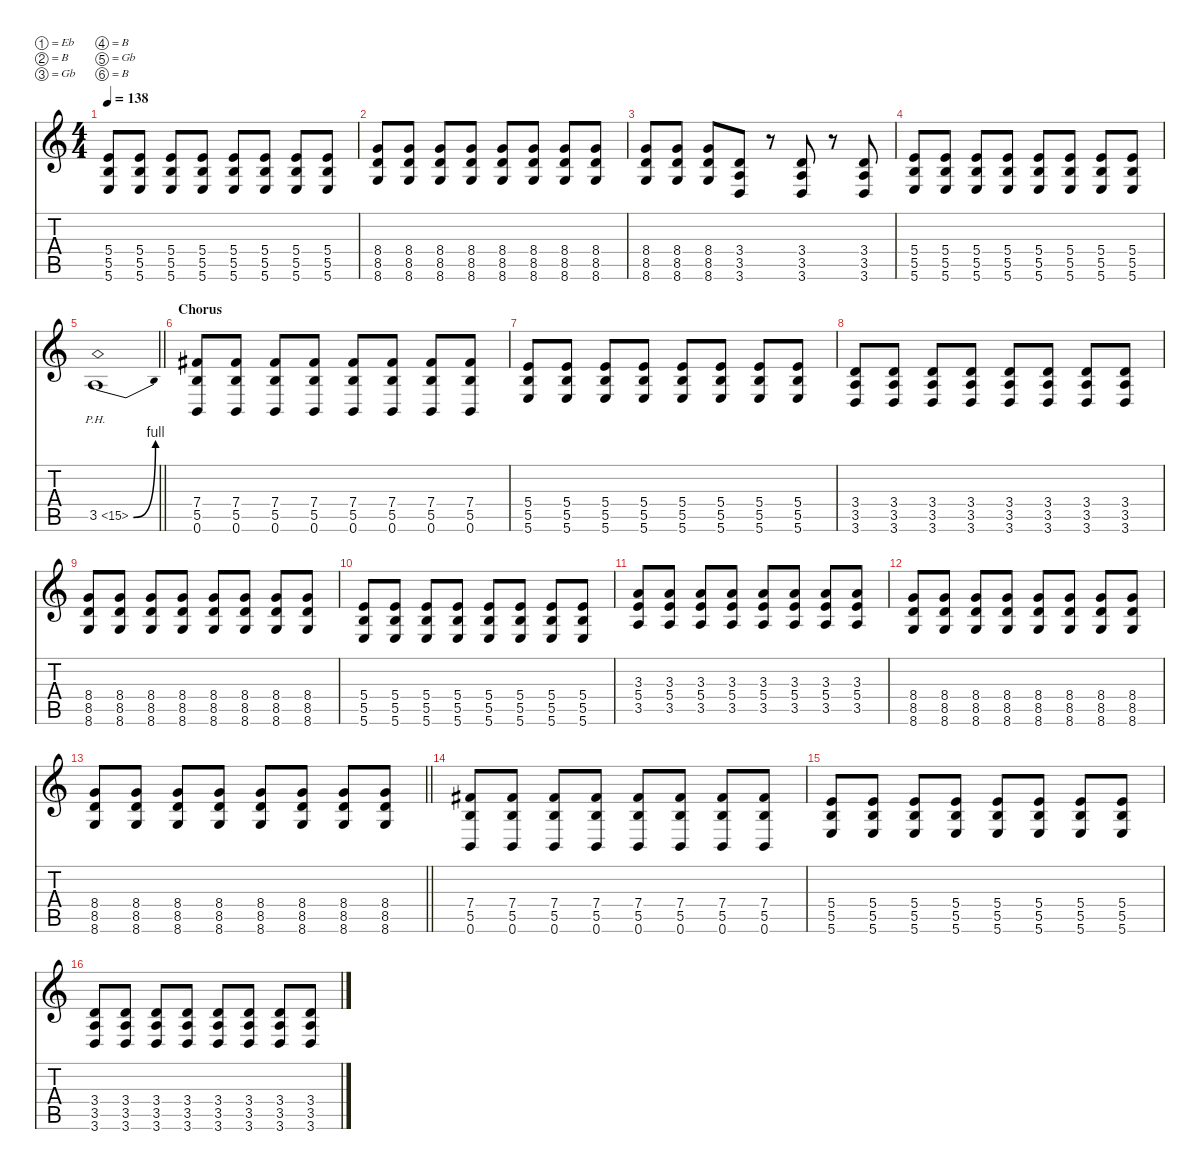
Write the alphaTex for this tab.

\defaultSystemsLayout 4
\hideDynamics
\bracketExtendMode nobrackets
\singleTrackTrackNamePolicy hidden
\multiTrackTrackNamePolicy hidden
\firstSystemTrackNameMode fullname
\firstSystemTrackNameOrientation horizontal
\otherSystemsTrackNameOrientation horizontal
\track ("Rhythm Guitar" "dist.guit.") {instrument distortionguitar}
\staff {score tabs}
\tuning (Eb4 B3 Gb3 B2 Gb2 B1)
\ts (4 4)
\tempo 138
\clef g2
\ks c
(5.4 5.5 5.6).8{dy f beam Up} (5.4 5.5 5.6).8{beam Up} (5.4 5.5 5.6).8{beam Up} (5.4 5.5 5.6).8{beam Up} (5.4 5.5 5.6).8{beam Up} (5.4 5.5 5.6).8{beam Up} (5.4 5.5 5.6).8{beam Up} (5.4 5.5 5.6).8{beam Up} |
(8.4 8.5 8.6).8{beam Up} (8.4 8.5 8.6).8{beam Up} (8.4 8.5 8.6).8{beam Up} (8.4 8.5 8.6).8{beam Up} (8.4 8.5 8.6).8{beam Up} (8.4 8.5 8.6).8{beam Up} (8.4 8.5 8.6).8{beam Up} (8.4 8.5 8.6).8{beam Up} |
(8.4 8.5 8.6).8{beam Up} (8.4 8.5 8.6).8{beam Up} (8.4 8.5 8.6).8{beam Up} (3.4 3.5 3.6).8{beam Up} r.8{beam Up} (3.4 3.5 3.6).8{beam Up} r.8{beam Up} (3.4 3.5 3.6).8{beam Up} |
(5.4 5.5 5.6).8{beam Up} (5.4 5.5 5.6).8{beam Up} (5.4 5.5 5.6).8{beam Up} (5.4 5.5 5.6).8{beam Up} (5.4 5.5 5.6).8{beam Up} (5.4 5.5 5.6).8{beam Up} (5.4 5.5 5.6).8{beam Up} (5.4 5.5 5.6).8{beam Up} |
\barLineRight lightlight
3.5{be (bend 0 0 45 4) ph 12}.1{beam Up} |
\section ("" "Chorus")
(7.4{acc #} 5.5 0.6).8{beam Up} (7.4{acc #} 5.5 0.6).8{beam Up} (7.4{acc #} 5.5 0.6).8{beam Up} (7.4{acc #} 5.5 0.6).8{beam Up} (7.4{acc #} 5.5 0.6).8{beam Up} (7.4{acc #} 5.5 0.6).8{beam Up} (7.4{acc #} 5.5 0.6).8{beam Up} (7.4{acc #} 5.5 0.6).8{beam Up} |
(5.4 5.5 5.6).8{beam Up} (5.4 5.5 5.6).8{beam Up} (5.4 5.5 5.6).8{beam Up} (5.4 5.5 5.6).8{beam Up} (5.4 5.5 5.6).8{beam Up} (5.4 5.5 5.6).8{beam Up} (5.4 5.5 5.6).8{beam Up} (5.4 5.5 5.6).8{beam Up} |
(3.4 3.5 3.6).8{beam Up} (3.4 3.5 3.6).8{beam Up} (3.4 3.5 3.6).8{beam Up} (3.4 3.5 3.6).8{beam Up} (3.4 3.5 3.6).8{beam Up} (3.4 3.5 3.6).8{beam Up} (3.4 3.5 3.6).8{beam Up} (3.4 3.5 3.6).8{beam Up} |
(8.4 8.5 8.6).8{beam Up} (8.4 8.5 8.6).8{beam Up} (8.4 8.5 8.6).8{beam Up} (8.4 8.5 8.6).8{beam Up} (8.4 8.5 8.6).8{beam Up} (8.4 8.5 8.6).8{beam Up} (8.4 8.5 8.6).8{beam Up} (8.4 8.5 8.6).8{beam Up} |
(5.4 5.5 5.6).8{beam Up} (5.4 5.5 5.6).8{beam Up} (5.4 5.5 5.6).8{beam Up} (5.4 5.5 5.6).8{beam Up} (5.4 5.5 5.6).8{beam Up} (5.4 5.5 5.6).8{beam Up} (5.4 5.5 5.6).8{beam Up} (5.4 5.5 5.6).8{beam Up} |
(3.3 5.4 3.5).8{beam Up} (3.3 5.4 3.5).8{beam Up} (3.3 5.4 3.5).8{beam Up} (3.3 5.4 3.5).8{beam Up} (3.3 5.4 3.5).8{beam Up} (3.3 5.4 3.5).8{beam Up} (3.3 5.4 3.5).8{beam Up} (3.3 5.4 3.5).8{beam Up} |
(8.4 8.5 8.6).8{beam Up} (8.4 8.5 8.6).8{beam Up} (8.4 8.5 8.6).8{beam Up} (8.4 8.5 8.6).8{beam Up} (8.4 8.5 8.6).8{beam Up} (8.4 8.5 8.6).8{beam Up} (8.4 8.5 8.6).8{beam Up} (8.4 8.5 8.6).8{beam Up} |
\barLineRight lightlight
(8.4 8.5 8.6).8{beam Up} (8.4 8.5 8.6).8{beam Up} (8.4 8.5 8.6).8{beam Up} (8.4 8.5 8.6).8{beam Up} (8.4 8.5 8.6).8{beam Up} (8.4 8.5 8.6).8{beam Up} (8.4 8.5 8.6).8{beam Up} (8.4 8.5 8.6).8{beam Up} |
\section ("" "")
(7.4{acc #} 5.5 0.6).8{beam Up} (7.4{acc #} 5.5 0.6).8{beam Up} (7.4{acc #} 5.5 0.6).8{beam Up} (7.4{acc #} 5.5 0.6).8{beam Up} (7.4{acc #} 5.5 0.6).8{beam Up} (7.4{acc #} 5.5 0.6).8{beam Up} (7.4{acc #} 5.5 0.6).8{beam Up} (7.4{acc #} 5.5 0.6).8{beam Up} |
(5.4 5.5 5.6).8{beam Up} (5.4 5.5 5.6).8{beam Up} (5.4 5.5 5.6).8{beam Up} (5.4 5.5 5.6).8{beam Up} (5.4 5.5 5.6).8{beam Up} (5.4 5.5 5.6).8{beam Up} (5.4 5.5 5.6).8{beam Up} (5.4 5.5 5.6).8{beam Up} |
(3.4 3.5 3.6).8{beam Up} (3.4 3.5 3.6).8{beam Up} (3.4 3.5 3.6).8{beam Up} (3.4 3.5 3.6).8{beam Up} (3.4 3.5 3.6).8{beam Up} (3.4 3.5 3.6).8{beam Up} (3.4 3.5 3.6).8{beam Up} (3.4 3.5 3.6).8{beam Up}
